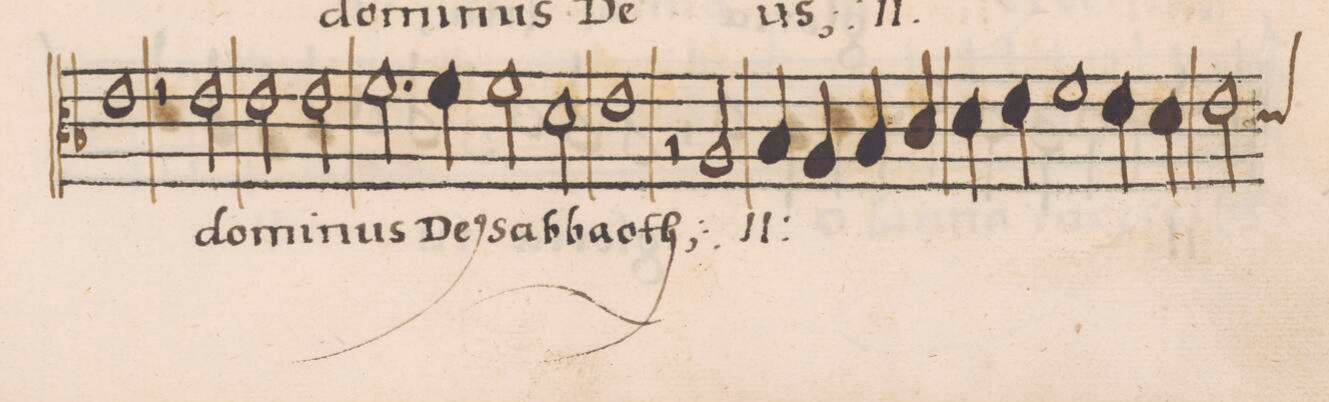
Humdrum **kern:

**kern	**text
*I"CANTVS	*
*clefC3	*
*k[b-]	*
*met(C|)	*
*M2/1	*
1e\	-us
*	*Xij
=22-	=22-
2r	.
2e\	do-
2e\	-mi-
2e\	-nus
=23-	=23-
2.f\	De-
4f\	-(us)
2f\	sab-
2d\	-ba-
=24-	=24-
1e\	-oth;
2r	.
*	*ij
2A/	do-
=25-	=25-
4B-/	-mi-
4A/	.
4B-/	.
4c/	.
4d\	-nus
4e\	.
1f\	De-
=26-	=26-
4e\	-(us)
4d\	.
*custos:d	*
2e\	sab-
*-	*-
